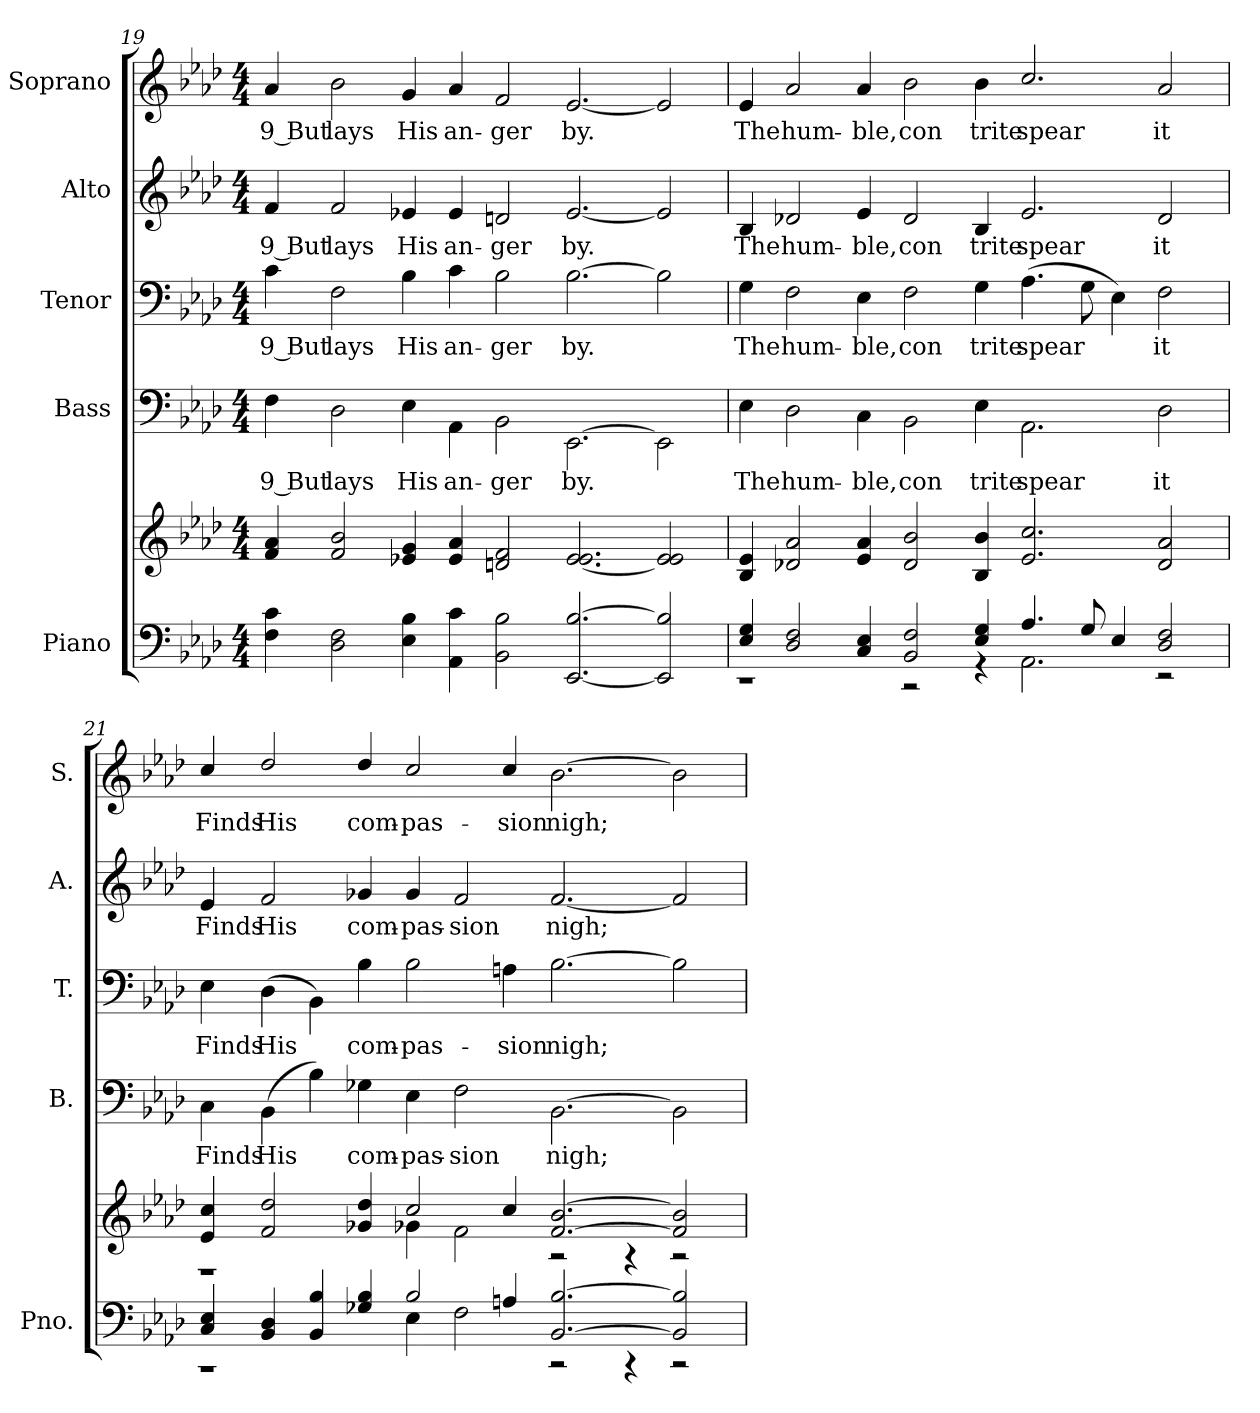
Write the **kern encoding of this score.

**kern	**kern	**kern	**text	**kern	**text	**kern	**text	**kern	**text
*part5	*part5	*part4	*part4	*part3	*part3	*part2	*part2	*part1	*part1
*staff6	*staff5	*staff4	*staff4	*staff3	*staff3	*staff2	*staff2	*staff1	*staff1
*I"Piano	*	*I"Bass	*	*I"Tenor	*	*I"Alto	*	*I"Soprano	*
*I'Pno.	*	*I'B.	*	*I'T.	*	*I'A.	*	*I'S.	*
!!LO:LB:g=z
*clefF4	*clefG2	*clefF4	*	*clefF4	*	*clefG2	*	*clefG2	*
*k[b-e-a-d-]	*k[b-e-a-d-]	*k[b-e-a-d-]	*	*k[b-e-a-d-]	*	*k[b-e-a-d-]	*	*k[b-e-a-d-]	*
*A-:	*A-:	*A-:	*	*A-:	*	*A-:	*	*A-:	*
*M4/4	*M4/4	*M4/4	*	*M4/4	*	*M4/4	*	*M4/4	*
=19	=19	=19	=19	=19	=19	=19	=19	=19	=19
!	!	!	!LO:LY:b:color=#000000	!	!	!	!	!	!
!	!	!	!	!	!LO:LY:b:color=#000000	!	!	!	!
!	!	!	!	!	!	!	!LO:LY:b:color=#000000	!	!
!	!	!	!	!	!	!	!	!	!LO:LY:b:color=#000000
4Fi\ 4ci	4fi/ 4a-i	4Fi\	9 But	4ci\	9 But	4fi/	9 But	4a-i/	9 But
!	!	!	!LO:LY:b:color=#000000	!	!	!	!	!	!
!	!	!	!	!	!LO:LY:b:color=#000000	!	!	!	!
!	!	!	!	!	!	!	!LO:LY:b:color=#000000	!	!
!	!	!	!	!	!	!	!	!	!LO:LY:b:color=#000000
2D-i\ 2Fi	2fi/ 2b-i	2D-i\	lays	2Fi\	lays	2fi/	lays	2b-i\	lays
!	!	!	!LO:LY:b:color=#000000	!	!	!	!	!	!
!	!	!	!	!	!LO:LY:b:color=#000000	!	!	!	!
!	!	!	!	!	!	!	!LO:LY:b:color=#000000	!	!
!	!	!	!	!	!	!	!	!	!LO:LY:b:color=#000000
4E-i\ 4B-i	4e-Xi/ 4gi	4E-i\	His	4B-i\	His	4e-Xi/	His	4gi/	His
!	!	!	!LO:LY:b:color=#000000	!	!	!	!	!	!
!	!	!	!	!	!LO:LY:b:color=#000000	!	!	!	!
!	!	!	!	!	!	!	!LO:LY:b:color=#000000	!	!
!	!	!	!	!	!	!	!	!	!LO:LY:b:color=#000000
4AA-i\ 4ci	4e-i/ 4a-i	4AA-i\	an-	4ci\	an-	4e-i/	an-	4a-i/	an-
!	!	!	!LO:LY:b:color=#000000	!	!	!	!	!	!
!	!	!	!	!	!LO:LY:b:color=#000000	!	!	!	!
!	!	!	!	!	!	!	!LO:LY:b:color=#000000	!	!
!	!	!	!	!	!	!	!	!	!LO:LY:b:color=#000000
2BB-i\ 2B-i	2dni/ 2fi	2BB-i\	-ger	2B-i\	-ger	2dni/	-ger	2fi/	-ger
!	!	!	!LO:LY:b:color=#000000	!	!	!	!	!	!
!	!	!	!	!	!LO:LY:b:color=#000000	!	!	!	!
!	!	!	!	!	!	!	!LO:LY:b:color=#000000	!	!
!	!	!	!	!	!	!	!	!	!LO:LY:b:color=#000000
[<2.EE-i/ [>2.B-i	[<2.e-i/ 2.e-i	[>2.EE-i\	by.	[>2.B-i\	by.	[<2.e-i/	by.	[<2.e-i/	by.
2EE-i/] 2B-i]	2e-i/] 2e-i	2EE-i\]	.	2B-i\]	.	2e-i/]	.	2e-i/]	.
=20	=20	=20	=20	=20	=20	=20	=20	=20	=20
*^	*	*	*	*	*	*	*	*	*
!	!	!	!	!LO:LY:b:color=#000000	!	!	!	!	!	!
!	!	!	!	!	!	!LO:LY:b:color=#000000	!	!	!	!
!	!	!	!	!	!	!	!	!LO:LY:b:color=#000000	!	!
!	!	!	!	!	!	!	!	!	!	!LO:LY:b:color=#000000
4E-i/ 4Gi	1r	4B-i/ 4e-i	4E-i\	The	4Gi\	The	4B-i/	The	4e-i/	The
!	!	!	!	!LO:LY:b:color=#000000	!	!	!	!	!	!
!	!	!	!	!	!	!LO:LY:b:color=#000000	!	!	!	!
!	!	!	!	!	!	!	!	!LO:LY:b:color=#000000	!	!
!	!	!	!	!	!	!	!	!	!	!LO:LY:b:color=#000000
2D-i/ 2Fi	.	2d-Xi/ 2a-i	2D-i\	hum-	2Fi\	hum-	2d-Xi/	hum-	2a-i/	hum-
!	!	!	!	!LO:LY:b:color=#000000	!	!	!	!	!	!
!	!	!	!	!	!	!LO:LY:b:color=#000000	!	!	!	!
!	!	!	!	!	!	!	!	!LO:LY:b:color=#000000	!	!
!	!	!	!	!	!	!	!	!	!	!LO:LY:b:color=#000000
4Ci/ 4E-i	.	4e-i/ 4a-i	4Ci\	-ble,	4E-i\	-ble,	4e-i/	-ble,	4a-i/	-ble,
!	!	!	!	!LO:LY:b:color=#000000	!	!	!	!	!	!
!	!	!	!	!	!	!LO:LY:b:color=#000000	!	!	!	!
!	!	!	!	!	!	!	!	!LO:LY:b:color=#000000	!	!
!	!	!	!	!	!	!	!	!	!	!LO:LY:b:color=#000000
2BB-i/ 2Fi	2r	2d-i/ 2b-i	2BB-i\	con	2Fi\	con	2d-i/	con	2b-i\	con
!	!	!	!	!LO:LY:b:color=#000000	!	!	!	!	!	!
!	!	!	!	!	!	!LO:LY:b:color=#000000	!	!	!	!
!	!	!	!	!	!	!	!	!LO:LY:b:color=#000000	!	!
!	!	!	!	!	!	!	!	!	!	!LO:LY:b:color=#000000
4E-i/ 4Gi	4r	4B-i/ 4b-i	4E-i\	trite	4Gi\	trite	4B-i/	trite	4b-i\	trite
!	!	!	!	!LO:LY:b:color=#000000	!	!	!	!	!	!
!	!	!	!	!	!	!LO:LY:b:color=#000000	!	!	!	!
!	!	!	!	!	!	!	!	!LO:LY:b:color=#000000	!	!
!	!	!	!	!	!	!	!	!	!	!LO:LY:b:color=#000000
4.A-i/	2.AA-i\	2.e-i/ 2.cci	2.AA-i\	spear	(4.A-i\	spear	2.e-i/	spear	2.cci/	spear
8Gi/	.	.	.	.	8Gi\	.	.	.	.	.
4E-i/	.	.	.	.	4E-i\)	.	.	.	.	.
!	!	!	!	!LO:LY:b:color=#000000	!	!	!	!	!	!
!	!	!	!	!	!	!LO:LY:b:color=#000000	!	!	!	!
!	!	!	!	!	!	!	!	!LO:LY:b:color=#000000	!	!
!	!	!	!	!	!	!	!	!	!	!LO:LY:b:color=#000000
2D-i/ 2Fi	2r	2d-i/ 2a-i	2D-i\	it	2Fi\	it	2d-i/	it	2a-i/	it
!!LO:PB:g=z
=21	=21	=21	=21	=21	=21	=21	=21	=21	=21	=21
*	*	*^	*	*	*	*	*	*	*	*
!	!	!	!	!	!LO:LY:b:color=#000000	!	!	!	!	!	!
!	!	!	!	!	!	!	!LO:LY:b:color=#000000	!	!	!	!
!	!	!	!	!	!	!	!	!	!LO:LY:b:color=#000000	!	!
!	!	!	!	!	!	!	!	!	!	!	!LO:LY:b:color=#000000
4Ci/ 4E-i	1r	4e-i/ 4cci	1r	4Ci\	Finds	4E-i\	Finds	4e-i/	Finds	4cci/	Finds
!	!	!	!	!	!LO:LY:b:color=#000000	!	!	!	!	!	!
!	!	!	!	!	!	!	!LO:LY:b:color=#000000	!	!	!	!
!	!	!	!	!	!	!	!	!	!LO:LY:b:color=#000000	!	!
!	!	!	!	!	!	!	!	!	!	!	!LO:LY:b:color=#000000
4BB-i/ 4D-i	.	2fi/ 2dd-i	.	(4BB-i\	His	(4D-i\	His	2fi/	His	2dd-i/	His
4BB-i/ 4B-i	.	.	.	4B-i\)	.	4BB-i\)	.	.	.	.	.
!	!	!	!	!	!LO:LY:b:color=#000000	!	!	!	!	!	!
!	!	!	!	!	!	!	!LO:LY:b:color=#000000	!	!	!	!
!	!	!	!	!	!	!	!	!	!LO:LY:b:color=#000000	!	!
!	!	!	!	!	!	!	!	!	!	!	!LO:LY:b:color=#000000
4G-Xi/ 4B-i	.	4g-Xi/ 4dd-i	.	4G-Xi\	com-	4B-i\	com-	4g-Xi/	com-	4dd-i/	com-
!	!	!	!	!	!LO:LY:b:color=#000000	!	!	!	!	!	!
!	!	!	!	!	!	!	!LO:LY:b:color=#000000	!	!	!	!
!	!	!	!	!	!	!	!	!	!LO:LY:b:color=#000000	!	!
!	!	!	!	!	!	!	!	!	!	!	!LO:LY:b:color=#000000
2B-i/	4E-i\	2cci/	4g-Xi\	4E-i\	-pas-	2B-i\	-pas-	4g-i/	-pas-	2cci/	-pas-
!	!	!	!	!	!LO:LY:b:color=#000000	!	!	!	!	!	!
!	!	!	!	!	!	!	!	!	!LO:LY:b:color=#000000	!	!
.	2Fi\	.	2fi\	2Fi\	-sion	.	.	2fi/	-sion	.	.
!	!	!	!	!	!	!	!LO:LY:b:color=#000000	!	!	!	!
!	!	!	!	!	!	!	!	!	!	!	!LO:LY:b:color=#000000
4Ani/	.	4cci/	.	.	.	4Ani\	-sion	.	.	4cci/	-sion
!	!	!	!	!	!LO:LY:b:color=#000000	!	!	!	!	!	!
!	!	!	!	!	!	!	!LO:LY:b:color=#000000	!	!	!	!
!	!	!	!	!	!	!	!	!	!LO:LY:b:color=#000000	!	!
!	!	!	!	!	!	!	!	!	!	!	!LO:LY:b:color=#000000
[>2.BB-i/ [>2.B-i	2r	[>2.fi/ [>2.b-i	2r	[>2.BB-i\	nigh;	[>2.B-i\	nigh;	[<2.fi/	nigh;	[<2.b-i\	nigh;
.	4r	.	4r	.	.	.	.	.	.	.	.
2BB-i/] 2B-i]	2r	2fi/] 2b-i]	2r	2BB-i\]	.	2B-i\]	.	2fi/]	.	2b-i\]	.
*v	*v	*	*	*	*	*	*	*	*	*	*
*	*v	*v	*	*	*	*	*	*	*	*
=	=	=	=	=	=	=	=	=	=
*-	*-	*-	*-	*-	*-	*-	*-	*-	*-
